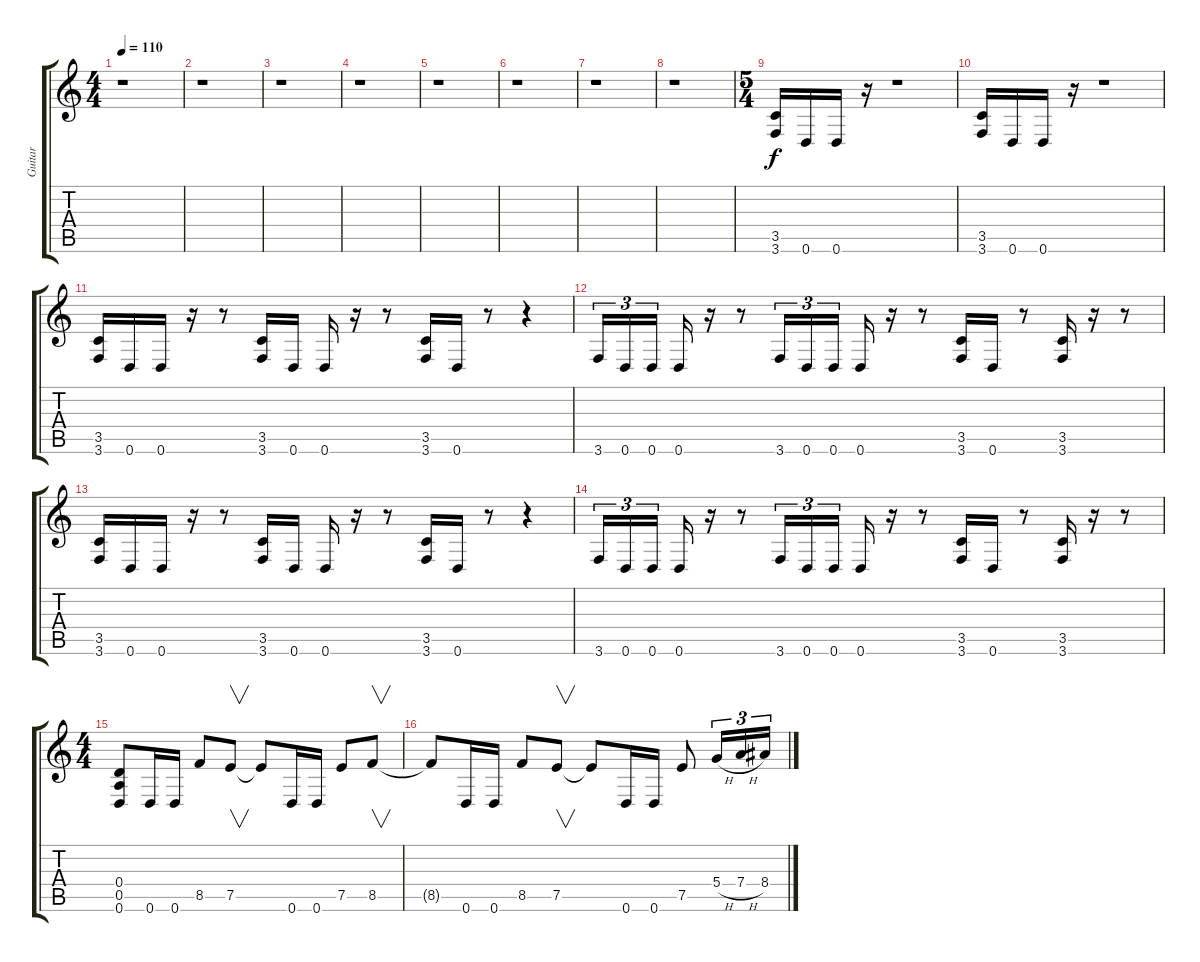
\track ("Guitar" "Guitar") {instrument overdrivenguitar}
\staff {score tabs}
\tuning (E4 B3 G3 D3 A2 D2) {hide}
\ts (4 4)
\tempo 110
\clef g2
\ks c
r.1{dy f instrument overdrivenguitar} |
r.1 |
r.1 |
r.1 |
r.1 |
r.1 |
r.1 |
r.1 |
\ts (5 4)
(3.5 3.6).16 0.6.16 0.6.16 r.16 r.1 |
(3.5 3.6).16 0.6.16 0.6.16 r.16 r.1 |
(3.5 3.6).16 0.6.16 0.6.16 r.16 r.8 (3.5 3.6).16 0.6.16 0.6.16 r.16 r.8 (3.5 3.6).16 0.6.16 r.8 r.4 |
3.6.16{tu (3 2)} 0.6.16{tu (3 2)} 0.6.16{tu (3 2)} 0.6.16 r.16 r.8 3.6.16{tu (3 2)} 0.6.16{tu (3 2)} 0.6.16{tu (3 2)} 0.6.16 r.16 r.8 (3.5 3.6).16 0.6.16 r.8 (3.5 3.6).16 r.16 r.8 |
(3.5 3.6).16 0.6.16 0.6.16 r.16 r.8 (3.5 3.6).16 0.6.16 0.6.16 r.16 r.8 (3.5 3.6).16 0.6.16 r.8 r.4 |
3.6.16{tu (3 2)} 0.6.16{tu (3 2)} 0.6.16{tu (3 2)} 0.6.16 r.16 r.8 3.6.16{tu (3 2)} 0.6.16{tu (3 2)} 0.6.16{tu (3 2)} 0.6.16 r.16 r.8 (3.5 3.6).16 0.6.16 r.8 (3.5 3.6).16 r.16 r.8 |
\ts (4 4)
(0.4 0.5 0.6).8 0.6.16 0.6.16 8.5.8 7.5.8{v} 7.5{t}.8 0.6.16 0.6.16 7.5.8 8.5.8{v} |
8.5{t}.8 0.6.16 0.6.16 8.5.8 7.5.8{v} 7.5{t}.8 0.6.16 0.6.16 7.5.8 5.4{h}.16{tu (3 2)} 7.4{h}.16{tu (3 2)} 8.4.16{tu (3 2)}
